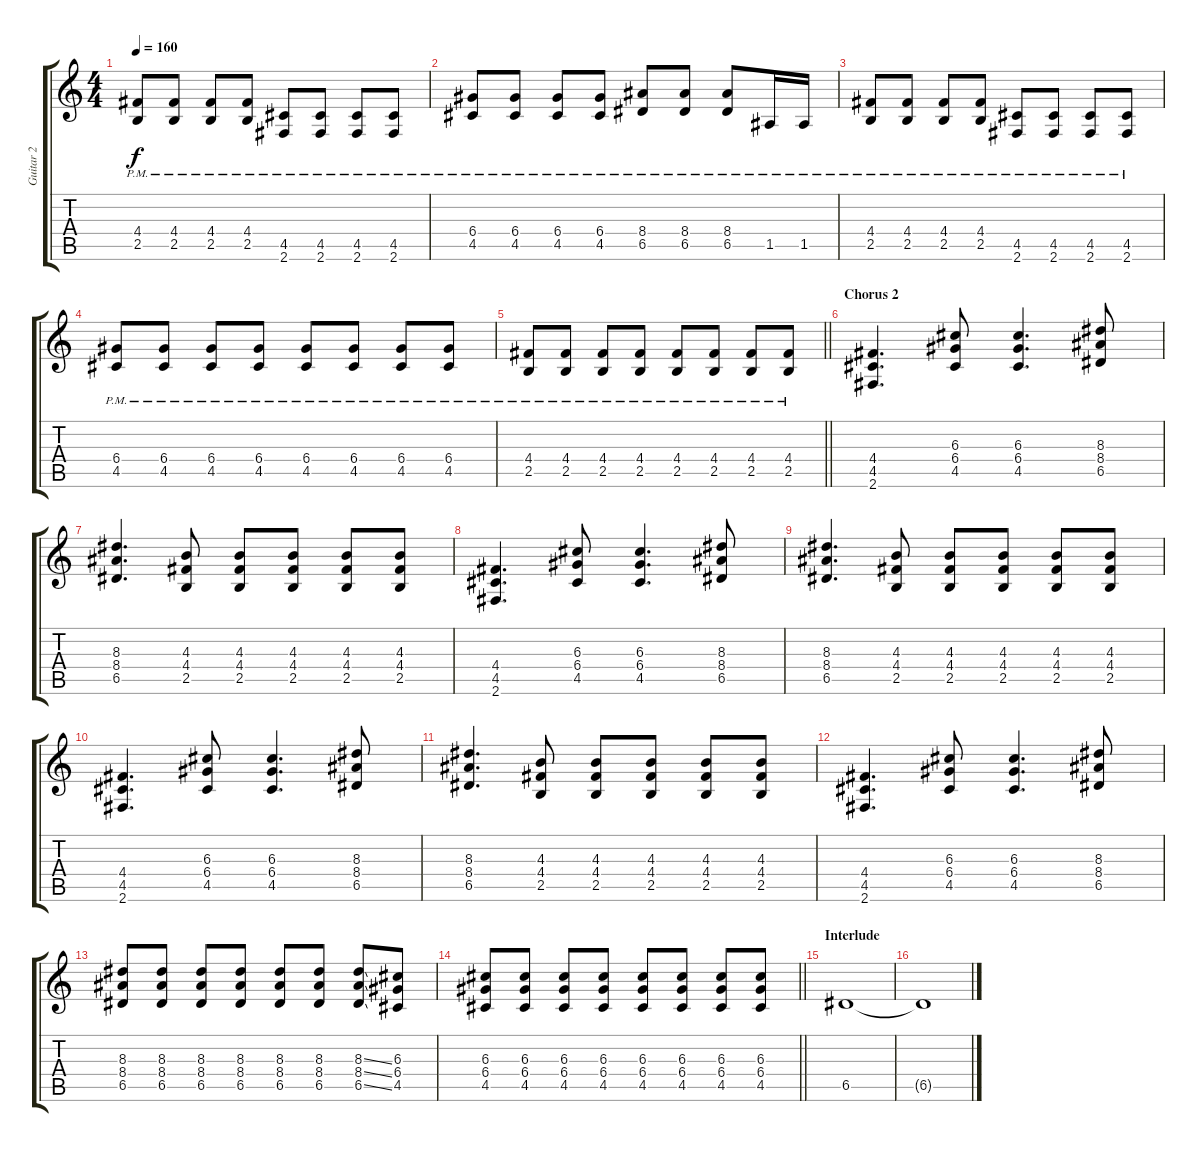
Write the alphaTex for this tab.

\track ("Guitar 2" "Guitar 2") {instrument distortionguitar}
\staff {score tabs}
\tuning (E4 B3 G3 D3 A2 E2) {hide}
\ts (4 4)
\tempo 160
\clef g2
\ks c
(4.4{pm} 2.5{pm}).8{dy f} (4.4{pm} 2.5{pm}).8 (4.4{pm} 2.5{pm}).8 (4.4{pm} 2.5{pm}).8 (4.5{pm} 2.6{pm}).8 (4.5{pm} 2.6{pm}).8 (4.5{pm} 2.6{pm}).8 (4.5{pm} 2.6{pm}).8 |
(6.4{pm} 4.5{pm}).8 (6.4{pm} 4.5{pm}).8 (6.4{pm} 4.5{pm}).8 (6.4{pm} 4.5{pm}).8 (8.4{pm} 6.5{pm}).8 (8.4{pm} 6.5{pm}).8 (8.4{pm} 6.5{pm}).8 1.5{pm}.16 1.5{pm}.16 |
(4.4{pm} 2.5{pm}).8 (4.4{pm} 2.5{pm}).8 (4.4{pm} 2.5{pm}).8 (4.4{pm} 2.5{pm}).8 (4.5{pm} 2.6{pm}).8 (4.5{pm} 2.6{pm}).8 (4.5{pm} 2.6{pm}).8 (4.5{pm} 2.6{pm}).8 |
(6.4{pm} 4.5{pm}).8 (6.4{pm} 4.5{pm}).8 (6.4{pm} 4.5{pm}).8 (6.4{pm} 4.5{pm}).8 (6.4{pm} 4.5{pm}).8 (6.4{pm} 4.5{pm}).8 (6.4{pm} 4.5{pm}).8 (6.4{pm} 4.5{pm}).8 |
\barLineRight lightlight
(4.4{pm} 2.5{pm}).8 (4.4{pm} 2.5{pm}).8 (4.4{pm} 2.5{pm}).8 (4.4{pm} 2.5{pm}).8 (4.4{pm} 2.5{pm}).8 (4.4{pm} 2.5{pm}).8 (4.4{pm} 2.5{pm}).8 (4.4{pm} 2.5{pm}).8 |
\section ("" "Chorus 2")
(4.4 4.5 2.6).4{d} (6.3 6.4 4.5).8 (6.3 6.4 4.5).4{d} (8.3 8.4 6.5).8 |
(8.3 8.4 6.5).4{d} (4.3 4.4 2.5).8 (4.3 4.4 2.5).8 (4.3 4.4 2.5).8 (4.3 4.4 2.5).8 (4.3 4.4 2.5).8 |
(4.4 4.5 2.6).4{d} (6.3 6.4 4.5).8 (6.3 6.4 4.5).4{d} (8.3 8.4 6.5).8 |
(8.3 8.4 6.5).4{d} (4.3 4.4 2.5).8 (4.3 4.4 2.5).8 (4.3 4.4 2.5).8 (4.3 4.4 2.5).8 (4.3 4.4 2.5).8 |
(4.4 4.5 2.6).4{d} (6.3 6.4 4.5).8 (6.3 6.4 4.5).4{d} (8.3 8.4 6.5).8 |
(8.3 8.4 6.5).4{d} (4.3 4.4 2.5).8 (4.3 4.4 2.5).8 (4.3 4.4 2.5).8 (4.3 4.4 2.5).8 (4.3 4.4 2.5).8 |
(4.4 4.5 2.6).4{d} (6.3 6.4 4.5).8 (6.3 6.4 4.5).4{d} (8.3 8.4 6.5).8 |
(8.3 8.4 6.5).8 (8.3 8.4 6.5).8 (8.3 8.4 6.5).8 (8.3 8.4 6.5).8 (8.3 8.4 6.5).8 (8.3 8.4 6.5).8 (8.3{ss} 8.4{ss} 6.5{ss}).8 (6.3 6.4 4.5).8 |
\barLineRight lightlight
(6.3 6.4 4.5).8 (6.3 6.4 4.5).8 (6.3 6.4 4.5).8 (6.3 6.4 4.5).8 (6.3 6.4 4.5).8 (6.3 6.4 4.5).8 (6.3 6.4 4.5).8 (6.3 6.4 4.5).8 |
\section ("" "Interlude")
6.5.1 |
6.5{t}.1
